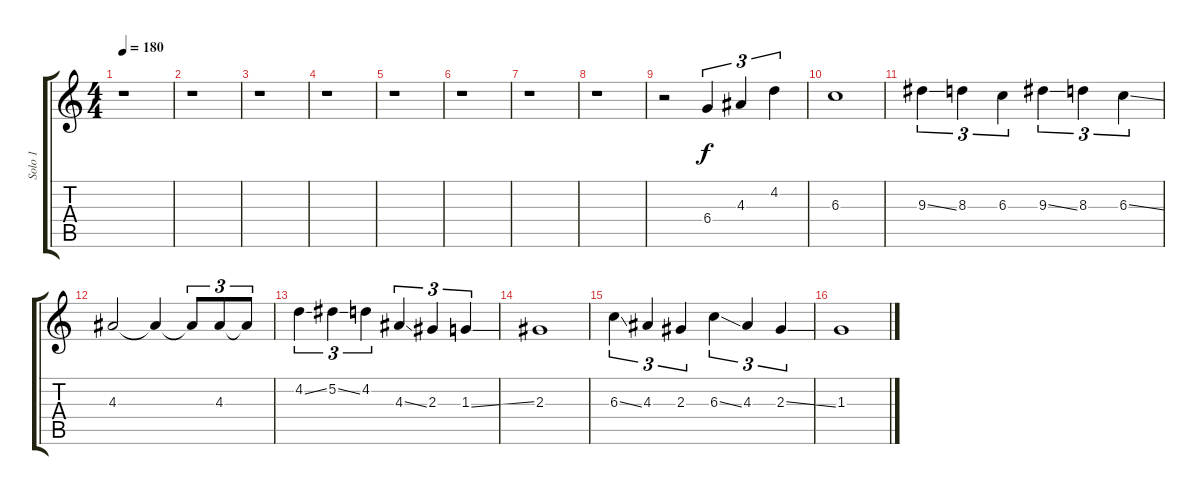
\track ("Solo 1" "Solo 1") {instrument distortionguitar}
\staff {score tabs}
\tuning (Eb4 Bb3 Gb3 Db3 Ab2 Eb2) {hide}
\ts (4 4)
\tempo 180
\clef g2
\ks c
r.1{dy f} |
r.1 |
r.1 |
r.1 |
r.1 |
r.1 |
r.1 |
r.1 |
r.2 6.4.4{tu (3 2)} 4.3.4{tu (3 2)} 4.2.4{tu (3 2)} |
6.3.1 |
9.3{ss}.4{tu (3 2)} 8.3.4{tu (3 2)} 6.3.4{tu (3 2)} 9.3{ss}.4{tu (3 2)} 8.3.4{tu (3 2)} 6.3{ss}.4{tu (3 2)} |
4.3.2 4.3{t}.4 4.3{t}.8{tu (3 2)} 4.3.8{tu (3 2)} 4.3{t}.8{tu (3 2)} |
4.2{ss}.4{tu (3 2)} 5.2{ss}.4{tu (3 2)} 4.2.4{tu (3 2)} 4.3{ss}.4{tu (3 2)} 2.3.4{tu (3 2)} 1.3{ss}.4{tu (3 2)} |
2.3.1 |
6.3{ss}.4{tu (3 2)} 4.3.4{tu (3 2)} 2.3.4{tu (3 2)} 6.3{ss}.4{tu (3 2)} 4.3.4{tu (3 2)} 2.3{ss}.4{tu (3 2)} |
1.3.1
